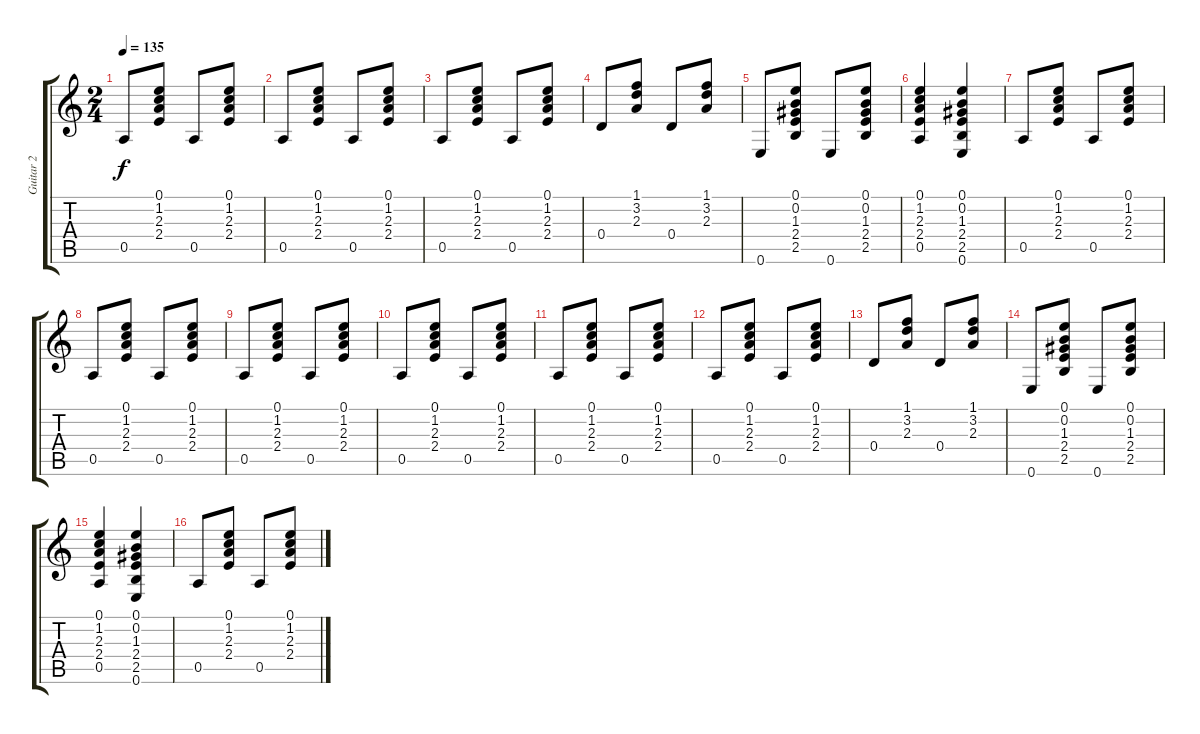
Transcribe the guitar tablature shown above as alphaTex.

\track ("Guitar 2" "Guitar 2") {instrument acousticguitarsteel}
\staff {score tabs}
\tuning (E4 B3 G3 D3 A2 E2) {hide}
\ts (2 4)
\tempo 135
\clef g2
\ks c
0.5.8{dy f} (0.1 1.2 2.3 2.4).8 0.5.8 (0.1 1.2 2.3 2.4).8 |
0.5.8 (0.1 1.2 2.3 2.4).8 0.5.8 (0.1 1.2 2.3 2.4).8 |
0.5.8 (0.1 1.2 2.3 2.4).8 0.5.8 (0.1 1.2 2.3 2.4).8 |
0.4.8 (1.1 3.2 2.3).8 0.4.8 (1.1 3.2 2.3).8 |
0.6.8 (0.1 0.2 1.3 2.4 2.5).8 0.6.8 (0.1 0.2 1.3 2.4 2.5).8 |
(0.1 1.2 2.3 2.4 0.5).4 (0.1 0.2 1.3 2.4 2.5 0.6).4 |
0.5.8 (0.1 1.2 2.3 2.4).8 0.5.8 (0.1 1.2 2.3 2.4).8 |
0.5.8 (0.1 1.2 2.3 2.4).8 0.5.8 (0.1 1.2 2.3 2.4).8 |
0.5.8 (0.1 1.2 2.3 2.4).8 0.5.8 (0.1 1.2 2.3 2.4).8 |
0.5.8 (0.1 1.2 2.3 2.4).8 0.5.8 (0.1 1.2 2.3 2.4).8 |
0.5.8 (0.1 1.2 2.3 2.4).8 0.5.8 (0.1 1.2 2.3 2.4).8 |
0.5.8 (0.1 1.2 2.3 2.4).8 0.5.8 (0.1 1.2 2.3 2.4).8 |
0.4.8 (1.1 3.2 2.3).8 0.4.8 (1.1 3.2 2.3).8 |
0.6.8 (0.1 0.2 1.3 2.4 2.5).8 0.6.8 (0.1 0.2 1.3 2.4 2.5).8 |
(0.1 1.2 2.3 2.4 0.5).4 (0.1 0.2 1.3 2.4 2.5 0.6).4 |
0.5.8 (0.1 1.2 2.3 2.4).8 0.5.8 (0.1 1.2 2.3 2.4).8
